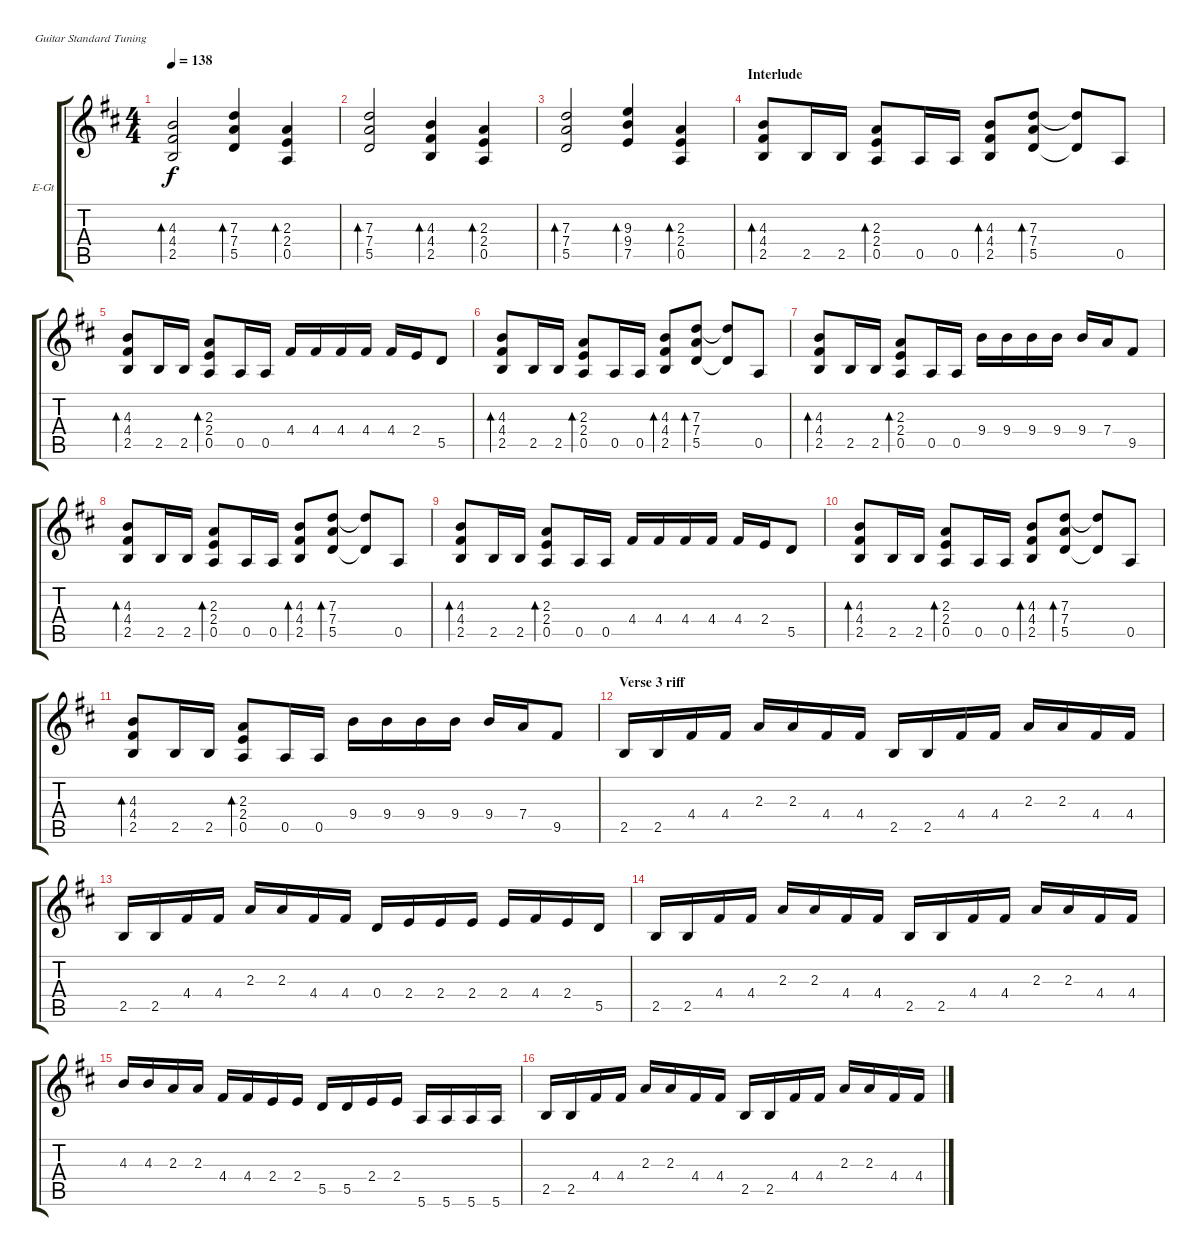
\defaultSystemsLayout 4
\bracketExtendMode groupsimilarinstruments
\firstSystemTrackNameOrientation horizontal
\otherSystemsTrackNameOrientation horizontal
\track ("Electric Guitar" "E-Gt") {instrument distortionguitar}
\staff {score tabs}
\tuning (E4 B3 G3 D3 A2 E2)
\ts (4 4)
\tempo 138
\clef g2
\ks d
(2.5 4.4 4.3).2{bd 30 dy f} (5.5 7.4 7.3).4{bd 30} (0.5 2.4 2.3).4{bd 30} |
(5.5 7.4 7.3).2{bd 30} (2.5 4.4 4.3).4{bd 30} (0.5 2.4 2.3).4{bd 30} |
(5.5 7.4 7.3).2{bd 30} (7.5 9.4 9.3).4{bd 30} (0.5 2.4 2.3).4{bd 30} |
\section ("" "Interlude")
(2.5 4.4 4.3).8{bd 30} 2.5.16 2.5.16 (0.5 2.4 2.3).8{bd 30} 0.5.16 0.5.16 (2.5 4.4 4.3).8{bd 30} (5.5 7.4 7.3).8{bd 30} (5.5{t} 7.3{t}).8 0.5.8 |
(2.5 4.4 4.3).8{bd 30} 2.5.16 2.5.16 (0.5 2.4 2.3).8{bd 30} 0.5.16 0.5.16 4.4.16 4.4.16 4.4.16 4.4.16 4.4.16 2.4.16 5.5.8 |
(2.5 4.4 4.3).8{bd 30} 2.5.16 2.5.16 (0.5 2.4 2.3).8{bd 30} 0.5.16 0.5.16 (2.5 4.4 4.3).8{bd 30} (5.5 7.4 7.3).8{bd 30} (5.5{t} 7.3{t}).8 0.5.8 |
(2.5 4.4 4.3).8{bd 30} 2.5.16 2.5.16 (0.5 2.4 2.3).8{bd 30} 0.5.16 0.5.16 9.4.16 9.4.16 9.4.16 9.4.16 9.4.16 7.4.16 9.5.8 |
(2.5 4.4 4.3).8{bd 30} 2.5.16 2.5.16 (0.5 2.4 2.3).8{bd 30} 0.5.16 0.5.16 (2.5 4.4 4.3).8{bd 30} (5.5 7.4 7.3).8{bd 30} (5.5{t} 7.3{t}).8 0.5.8 |
(2.5 4.4 4.3).8{bd 30} 2.5.16 2.5.16 (0.5 2.4 2.3).8{bd 30} 0.5.16 0.5.16 4.4.16 4.4.16 4.4.16 4.4.16 4.4.16 2.4.16 5.5.8 |
(2.5 4.4 4.3).8{bd 30} 2.5.16 2.5.16 (0.5 2.4 2.3).8{bd 30} 0.5.16 0.5.16 (2.5 4.4 4.3).8{bd 30} (5.5 7.4 7.3).8{bd 30} (5.5{t} 7.3{t}).8 0.5.8 |
(2.5 4.4 4.3).8{bd 30} 2.5.16 2.5.16 (0.5 2.4 2.3).8{bd 30} 0.5.16 0.5.16 9.4.16 9.4.16 9.4.16 9.4.16 9.4.16 7.4.16 9.5.8 |
\section ("" "Verse 3 riff")
2.5.16 2.5.16 4.4.16 4.4.16 2.3.16 2.3.16 4.4.16 4.4.16 2.5.16 2.5.16 4.4.16 4.4.16 2.3.16 2.3.16 4.4.16 4.4.16 |
2.5.16 2.5.16 4.4.16 4.4.16 2.3.16 2.3.16 4.4.16 4.4.16 0.4.16 2.4.16 2.4.16 2.4.16 2.4.16 4.4.16 2.4.16 5.5.16 |
2.5.16 2.5.16 4.4.16 4.4.16 2.3.16 2.3.16 4.4.16 4.4.16 2.5.16 2.5.16 4.4.16 4.4.16 2.3.16 2.3.16 4.4.16 4.4.16 |
4.3.16 4.3.16 2.3.16 2.3.16 4.4.16 4.4.16 2.4.16 2.4.16 5.5.16 5.5.16 2.4.16 2.4.16 5.6.16 5.6.16 5.6.16 5.6.16 |
2.5.16 2.5.16 4.4.16 4.4.16 2.3.16 2.3.16 4.4.16 4.4.16 2.5.16 2.5.16 4.4.16 4.4.16 2.3.16 2.3.16 4.4.16 4.4.16
